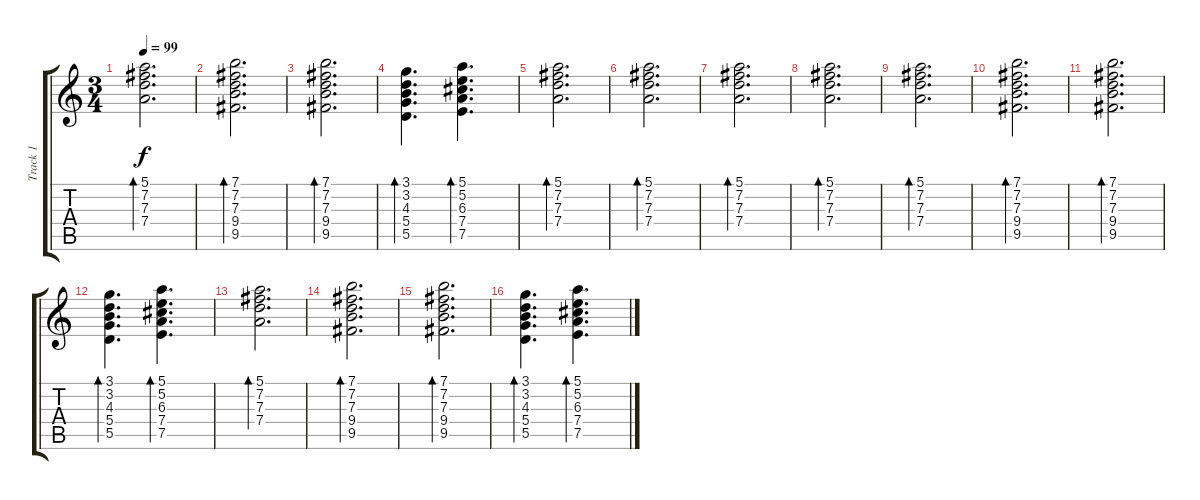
\track ("Track 1" "Track 1") {instrument acousticguitarsteel}
\staff {score tabs}
\tuning (E4 B3 G3 D3 A2 E2) {hide}
\ts (3 4)
\tempo 99
\clef g2
\ks c
(5.1 7.2 7.3 7.4).2{d bd 240 dy f} |
(7.1 7.2 7.3 9.4 9.5).2{d bd 240} |
(7.1 7.2 7.3 9.4 9.5).2{d bd 240} |
(3.1 3.2 4.3 5.4 5.5).4{d bd 240} (5.1 5.2 6.3 7.4 7.5).4{d bd 240} |
(5.1 7.2 7.3 7.4).2{d bd 240} |
(5.1 7.2 7.3 7.4).2{d bd 240} |
(5.1 7.2 7.3 7.4).2{d bd 240} |
(5.1 7.2 7.3 7.4).2{d bd 240} |
(5.1 7.2 7.3 7.4).2{d bd 240} |
(7.1 7.2 7.3 9.4 9.5).2{d bd 240} |
(7.1 7.2 7.3 9.4 9.5).2{d bd 240} |
(3.1 3.2 4.3 5.4 5.5).4{d bd 240} (5.1 5.2 6.3 7.4 7.5).4{d bd 240} |
(5.1 7.2 7.3 7.4).2{d bd 240} |
(7.1 7.2 7.3 9.4 9.5).2{d bd 240} |
(7.1 7.2 7.3 9.4 9.5).2{d bd 240} |
(3.1 3.2 4.3 5.4 5.5).4{d bd 240} (5.1 5.2 6.3 7.4 7.5).4{d bd 240}
